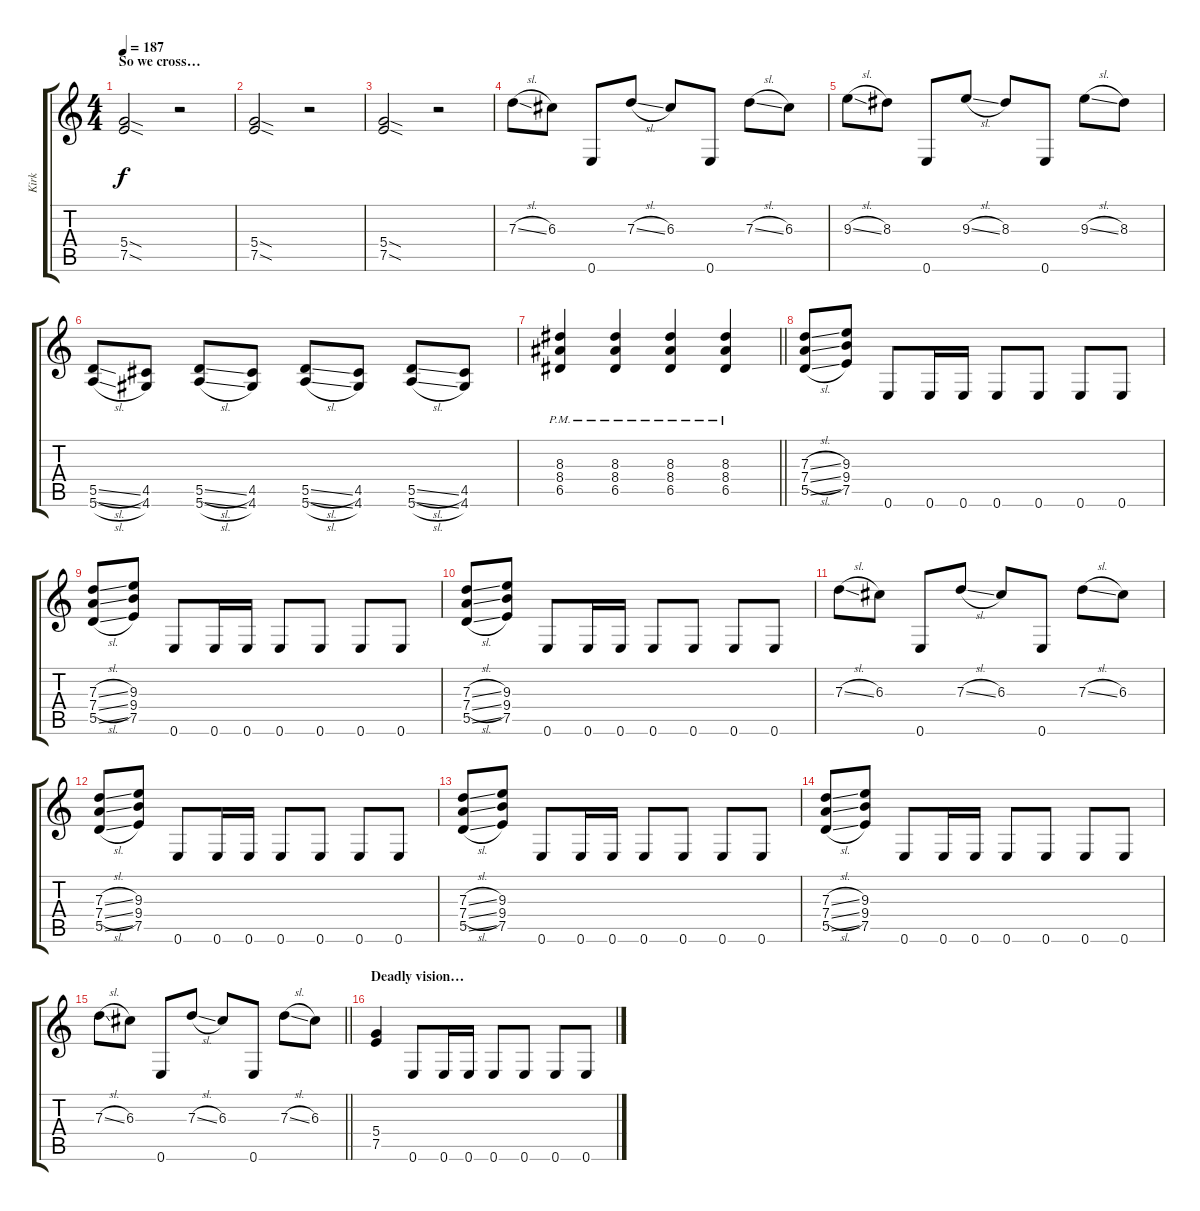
\track ("Kirk" "Kirk") {instrument distortionguitar}
\staff {score tabs}
\tuning (E4 B3 G3 D3 A2 E2) {hide}
\ts (4 4)
\section ("" "So we cross…")
\tempo 187
\clef g2
\ks c
(5.4{sod} 7.5{sod}).2{dy f} r.2 |
(5.4{sod} 7.5{sod}).2 r.2 |
(5.4{sod} 7.5{sod}).2 r.2 |
7.3{sl}.8 6.3.8 0.6.8 7.3{sl}.8 6.3.8 0.6.8 7.3{sl}.8 6.3.8 |
9.3{sl}.8 8.3.8 0.6.8 9.3{sl}.8 8.3.8 0.6.8 9.3{sl}.8 8.3.8 |
(5.5{sl} 5.6{sl}).8 (4.5 4.6).8 (5.5{sl} 5.6{sl}).8 (4.5 4.6).8 (5.5{sl} 5.6{sl}).8 (4.5 4.6).8 (5.5{sl} 5.6{sl}).8 (4.5 4.6).8 |
\barLineRight lightlight
(8.3{pm} 8.4{pm} 6.5{pm}).4 (8.3{pm} 8.4{pm} 6.5{pm}).4 (8.3{pm} 8.4{pm} 6.5{pm}).4 (8.3{pm} 8.4{pm} 6.5{pm}).4 |
\section ("" "")
(7.3{sl} 7.4{sl} 5.5{sl}).8 (9.3 9.4 7.5).8 0.6.8 0.6.16 0.6.16 0.6.8 0.6.8 0.6.8 0.6.8 |
(7.3{sl} 7.4{sl} 5.5{sl}).8 (9.3 9.4 7.5).8 0.6.8 0.6.16 0.6.16 0.6.8 0.6.8 0.6.8 0.6.8 |
(7.3{sl} 7.4{sl} 5.5{sl}).8 (9.3 9.4 7.5).8 0.6.8 0.6.16 0.6.16 0.6.8 0.6.8 0.6.8 0.6.8 |
7.3{sl}.8 6.3.8 0.6.8 7.3{sl}.8 6.3.8 0.6.8 7.3{sl}.8 6.3.8 |
(7.3{sl} 7.4{sl} 5.5{sl}).8 (9.3 9.4 7.5).8 0.6.8 0.6.16 0.6.16 0.6.8 0.6.8 0.6.8 0.6.8 |
(7.3{sl} 7.4{sl} 5.5{sl}).8 (9.3 9.4 7.5).8 0.6.8 0.6.16 0.6.16 0.6.8 0.6.8 0.6.8 0.6.8 |
(7.3{sl} 7.4{sl} 5.5{sl}).8 (9.3 9.4 7.5).8 0.6.8 0.6.16 0.6.16 0.6.8 0.6.8 0.6.8 0.6.8 |
\barLineRight lightlight
7.3{sl}.8 6.3.8 0.6.8 7.3{sl}.8 6.3.8 0.6.8 7.3{sl}.8 6.3.8 |
\section ("" "Deadly vision…")
(5.4 7.5).4 0.6.8 0.6.16 0.6.16 0.6.8 0.6.8 0.6.8 0.6.8
